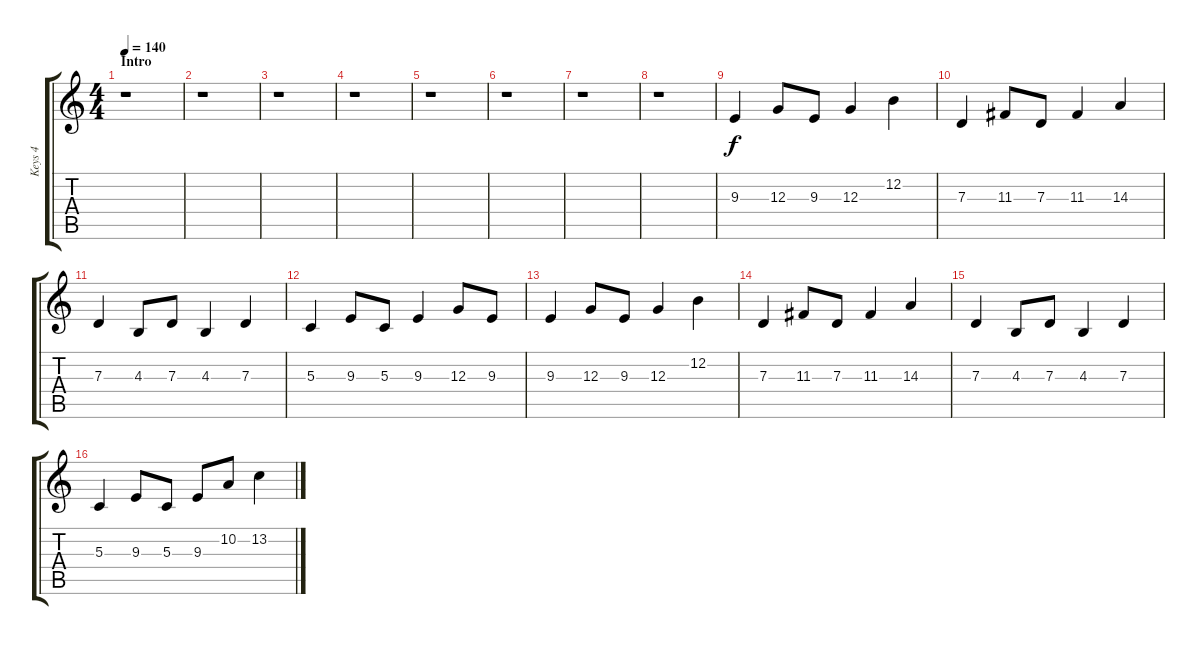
\track ("Keys 4" "Keys 4") {instrument flute}
\staff {score tabs}
\tuning (E4 B3 G3 D3 A2 E2) {hide}
\ts (4 4)
\section ("" "Intro")
\tempo 140
\clef g2
\ks c
r.1{dy f instrument flute} |
r.1 |
r.1 |
r.1 |
r.1 |
r.1 |
r.1 |
r.1 |
9.3.4 12.3.8 9.3.8 12.3.4 12.2.4 |
7.3.4 11.3.8 7.3.8 11.3.4 14.3.4 |
7.3.4 4.3.8 7.3.8 4.3.4 7.3.4 |
5.3.4 9.3.8 5.3.8 9.3.4 12.3.8 9.3.8 |
9.3.4 12.3.8 9.3.8 12.3.4 12.2.4 |
7.3.4 11.3.8 7.3.8 11.3.4 14.3.4 |
7.3.4 4.3.8 7.3.8 4.3.4 7.3.4 |
5.3.4 9.3.8 5.3.8 9.3.8 10.2.8 13.2.4
